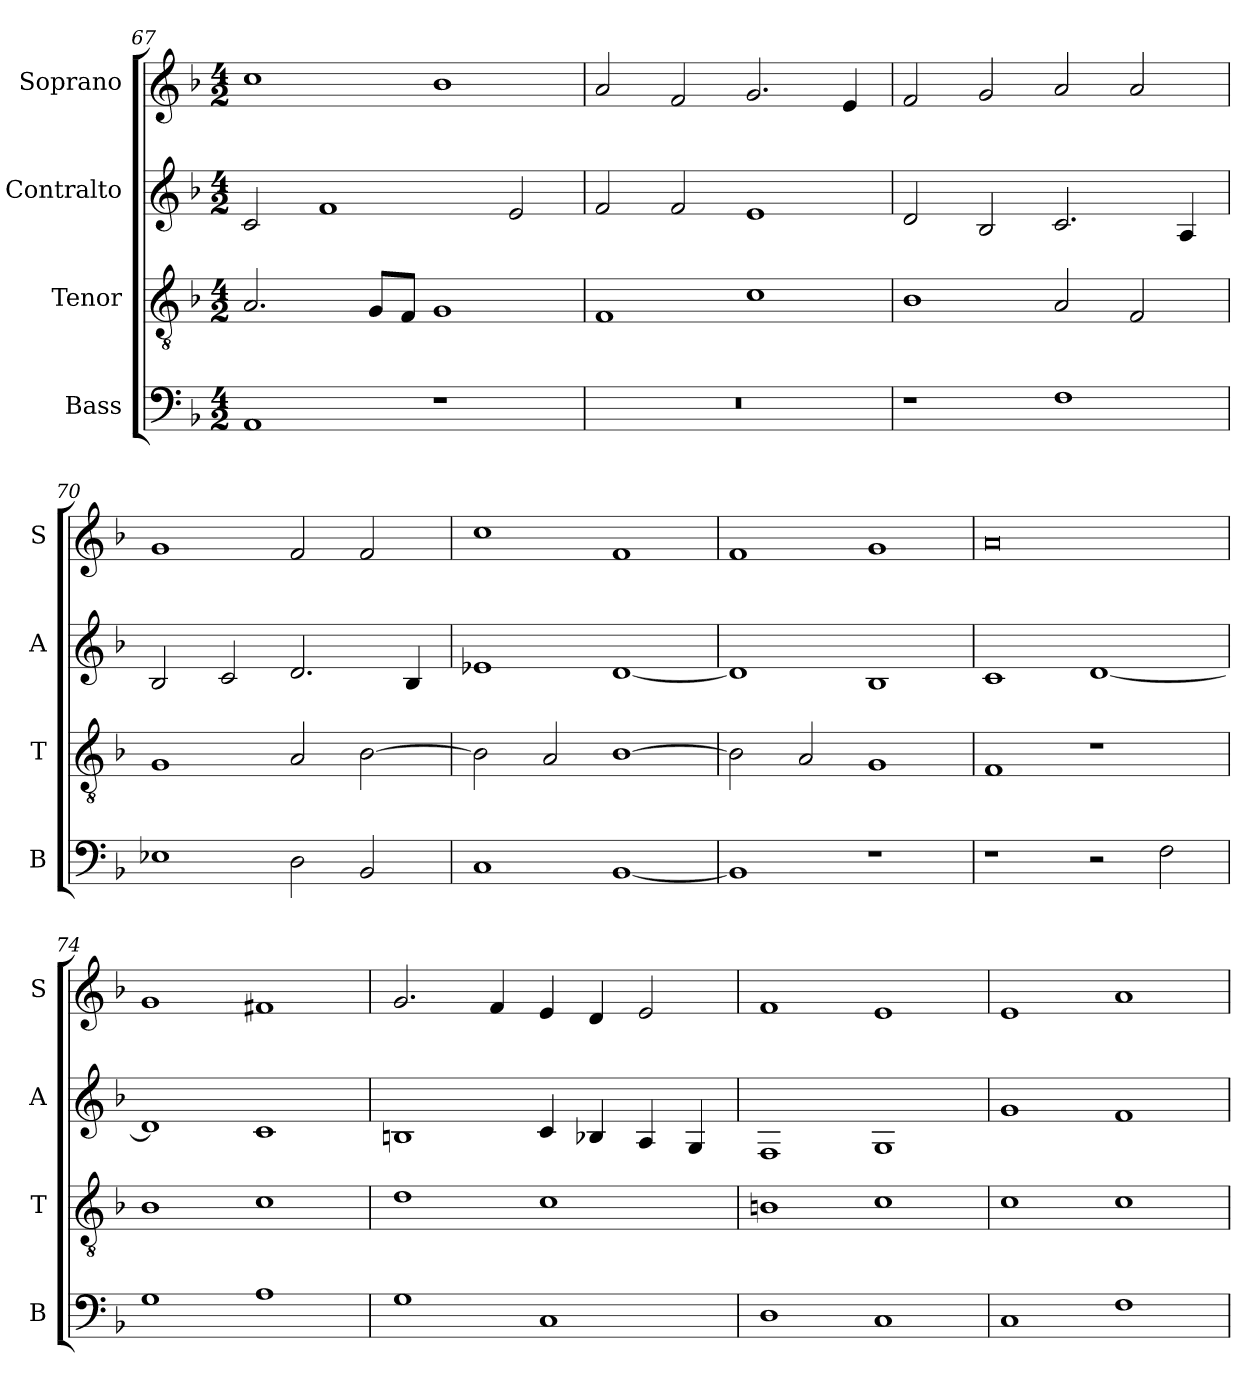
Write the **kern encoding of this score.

**kern	**kern	**kern	**kern
*part4	*part3	*part2	*part1
*staff4	*staff3	*staff2	*staff1
*I"Bass	*I"Tenor	*I"Contralto	*I"Soprano
*I'B	*I'T	*I'A	*I'S
*clefF4	*clefGv2	*clefG2	*clefG2
*k[b-]	*k[b-]	*k[b-]	*k[b-]
*F:ion	*F:ion	*F:ion	*F:ion
*M4/2	*M4/2	*M4/2	*M4/2
=67	=67	=67	=67
1AA	2.A	2c	1cc
.	.	1f	.
.	8G/L	.	.
.	8F/J	.	.
1r	1G	.	1b-
.	.	2e	.
=68	=68	=68	=68
0r	1F	2f	2a
.	.	2f	2f
.	1c	1e	2.g
.	.	.	4e
=69	=69	=69	=69
1r	1B-	2d	2f
.	.	2B-	2g
1F	2A	2.c	2a
.	2F	.	2a
.	.	4A	.
=70	=70	=70	=70
1E-X	1G	2B-	1g
.	.	2c	.
2D	2A	2.d	2f
2BB-	[2B-	.	2f
.	.	4B-	.
=71	=71	=71	=71
1C	2B-]	1e-X	1cc
.	2A	.	.
[1BB-	[1B-	[1d	1f
=72	=72	=72	=72
1BB-]	2B-]	1d]	1f
.	2A	.	.
1r	1G	1B-	1g
=73	=73	=73	=73
1r	1F	1c	0a
2r	1r	[1d	.
2F	.	.	.
=74	=74	=74	=74
1G	1B-	1d]	1g
1A	1c	1c	1f#X
=75	=75	=75	=75
1G	1d	1Bn	2.g
.	.	.	4f
1C	1c	4c	4e
.	.	4B-X	4d
.	.	4A	2e
.	.	4G	.
=76	=76	=76	=76
1D	1Bn	1F	1f
1C	1c	1G	1e
=77	=77	=77	=77
1C	1c	1g	1e
1F	1c	1f	1a
=	=	=	=
*-	*-	*-	*-
